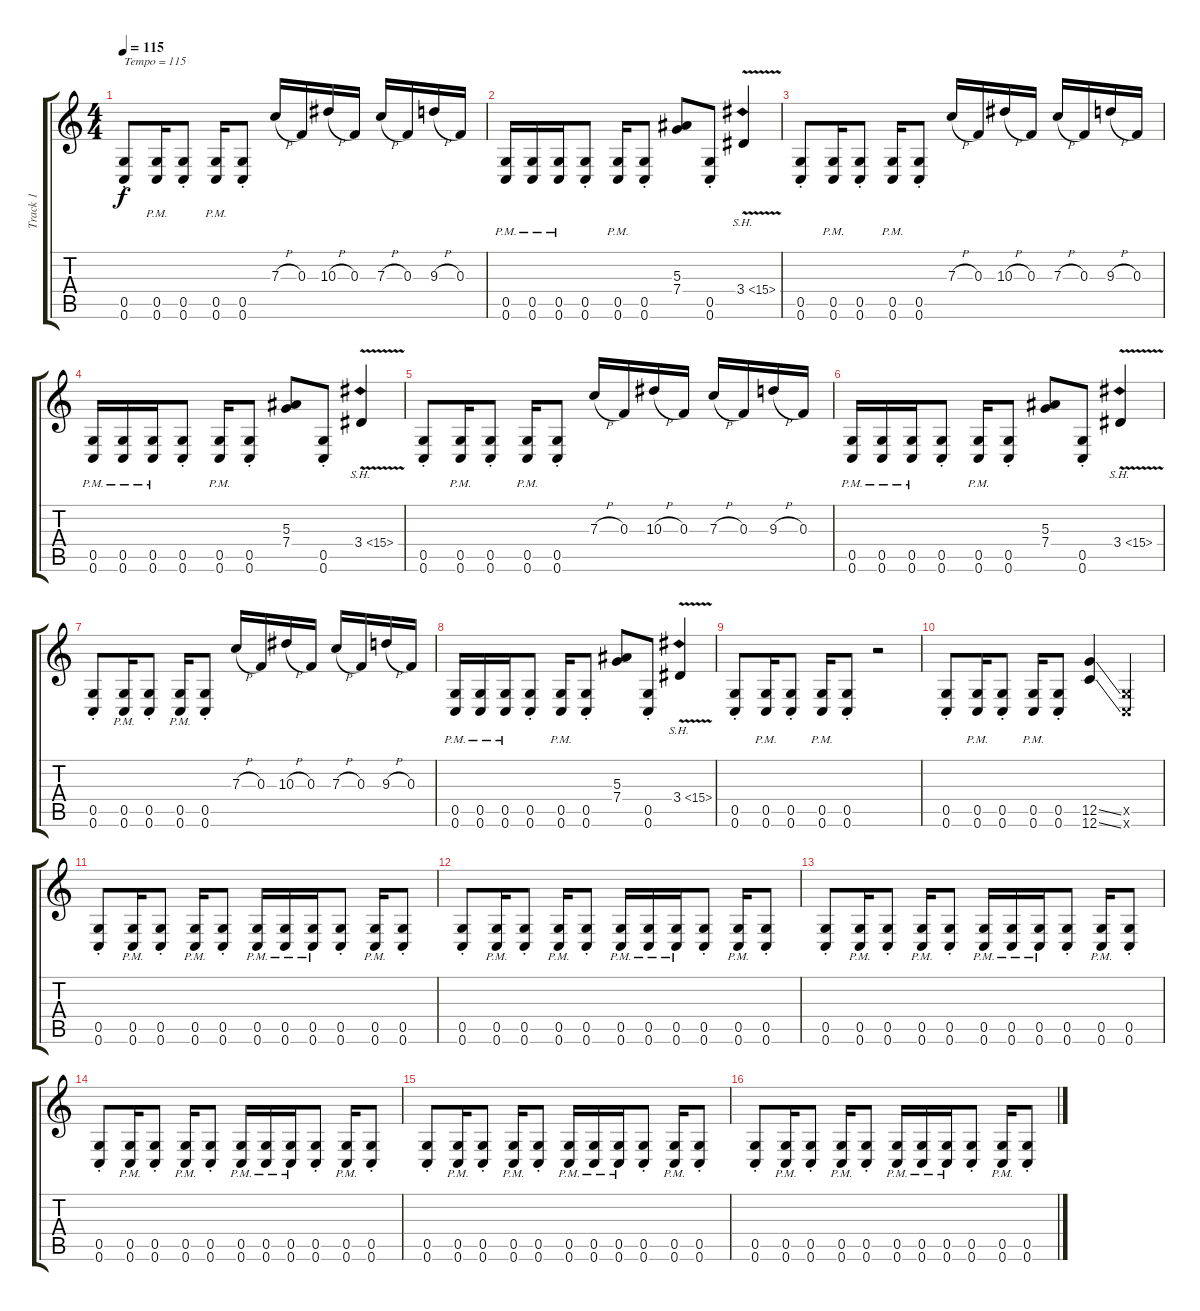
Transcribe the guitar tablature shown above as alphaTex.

\track ("Track 1" "Track 1") {instrument distortionguitar}
\staff {score tabs}
\tuning (D4 A3 F3 C3 G2 C2) {hide}
\ts (4 4)
\tempo 115
\clef g2
\ks c
(0.5{st} 0.6{st}).8{txt "Tempo = 115" dy f} (0.5{pm} 0.6).16 (0.5{st} 0.6{st}).8 (0.5{pm} 0.6).16 (0.5{st} 0.6{st}).8 7.3{h}.16 0.3.16 10.3{h}.16 0.3.16 7.3{h}.16 0.3.16 9.3{h}.16 0.3.16 |
(0.5{pm} 0.6{pm}).16 (0.5{pm} 0.6{pm}).16 (0.5{pm} 0.6{pm}).16 (0.5{st} 0.6{st}).8 (0.5{pm} 0.6{pm}).16 (0.5{st} 0.6{st}).8 (5.3 7.4).8 (0.5{st} 0.6{st}).8 3.4{sh 12 v}.4 |
(0.5{st} 0.6{st}).8 (0.5{pm} 0.6{pm}).16 (0.5{st} 0.6{st}).8 (0.5{pm} 0.6{pm}).16 (0.5{st} 0.6{st}).8 7.3{h}.16 0.3.16 10.3{h}.16 0.3.16 7.3{h}.16 0.3.16 9.3{h}.16 0.3.16 |
(0.5{pm} 0.6{pm}).16 (0.5{pm} 0.6{pm}).16 (0.5{pm} 0.6{pm}).16 (0.5{st} 0.6{st}).8 (0.5{pm} 0.6{pm}).16 (0.5{st} 0.6{st}).8 (5.3 7.4).8 (0.5{st} 0.6{st}).8 3.4{sh 12 v}.4 |
(0.5{st} 0.6{st}).8 (0.5{pm} 0.6{pm}).16 (0.5{st} 0.6{st}).8 (0.5{pm} 0.6{pm}).16 (0.5{st} 0.6{st}).8 7.3{h}.16 0.3.16 10.3{h}.16 0.3.16 7.3{h}.16 0.3.16 9.3{h}.16 0.3.16 |
(0.5{pm} 0.6{pm}).16 (0.5{pm} 0.6{pm}).16 (0.5{pm} 0.6{pm}).16 (0.5{st} 0.6{st}).8 (0.5{pm} 0.6{pm}).16 (0.5{st} 0.6{st}).8 (5.3 7.4).8 (0.5{st} 0.6{st}).8 3.4{sh 12 v}.4 |
(0.5{st} 0.6{st}).8 (0.5{pm} 0.6{pm}).16 (0.5{st} 0.6{st}).8 (0.5{pm} 0.6{pm}).16 (0.5{st} 0.6{st}).8 7.3{h}.16 0.3.16 10.3{h}.16 0.3.16 7.3{h}.16 0.3.16 9.3{h}.16 0.3.16 |
(0.5{pm} 0.6{pm}).16 (0.5{pm} 0.6{pm}).16 (0.5{pm} 0.6{pm}).16 (0.5{st} 0.6{st}).8 (0.5{pm} 0.6{pm}).16 (0.5{st} 0.6{st}).8 (5.3 7.4).8 (0.5{st} 0.6{st}).8 3.4{sh 12 v}.4 |
(0.5{st} 0.6{st}).8 (0.5{pm} 0.6).16 (0.5{st} 0.6{st}).8 (0.5{pm} 0.6).16 (0.5{st} 0.6{st}).8 r.2 |
(0.5{st} 0.6{st}).8 (0.5{pm} 0.6).16 (0.5{st} 0.6{st}).8 (0.5{pm} 0.6).16 (0.5{st} 0.6{st}).8 (12.5{ss} 12.6{ss}).4 (0.5{x} 0.6{x}).4 |
(0.5{st} 0.6{st}).8 (0.5{pm} 0.6{pm}).16 (0.5{st} 0.6{st}).8 (0.5{pm} 0.6{pm}).16 (0.5{st} 0.6{st}).8 (0.5{pm} 0.6{pm}).16 (0.5{pm} 0.6{pm}).16 (0.5{pm} 0.6{pm}).16 (0.5{st} 0.6{st}).8 (0.5{pm} 0.6{pm}).16 (0.5{st} 0.6{st}).8 |
(0.5{st} 0.6{st}).8 (0.5{pm} 0.6{pm}).16 (0.5{st} 0.6{st}).8 (0.5{pm} 0.6{pm}).16 (0.5{st} 0.6{st}).8 (0.5{pm} 0.6{pm}).16 (0.5{pm} 0.6{pm}).16 (0.5{pm} 0.6{pm}).16 (0.5{st} 0.6{st}).8 (0.5{pm} 0.6{pm}).16 (0.5{st} 0.6{st}).8 |
(0.5{st} 0.6{st}).8 (0.5{pm} 0.6{pm}).16 (0.5{st} 0.6{st}).8 (0.5{pm} 0.6{pm}).16 (0.5{st} 0.6{st}).8 (0.5{pm} 0.6{pm}).16 (0.5{pm} 0.6{pm}).16 (0.5{pm} 0.6{pm}).16 (0.5{st} 0.6{st}).8 (0.5{pm} 0.6{pm}).16 (0.5{st} 0.6{st}).8 |
(0.5{st} 0.6{st}).8 (0.5{pm} 0.6{pm}).16 (0.5{st} 0.6{st}).8 (0.5{pm} 0.6{pm}).16 (0.5{st} 0.6{st}).8 (0.5{pm} 0.6{pm}).16 (0.5{pm} 0.6{pm}).16 (0.5{pm} 0.6{pm}).16 (0.5{st} 0.6{st}).8 (0.5{pm} 0.6{pm}).16 (0.5{st} 0.6{st}).8 |
(0.5{st} 0.6{st}).8 (0.5{pm} 0.6{pm}).16 (0.5{st} 0.6{st}).8 (0.5{pm} 0.6{pm}).16 (0.5{st} 0.6{st}).8 (0.5{pm} 0.6{pm}).16 (0.5{pm} 0.6{pm}).16 (0.5{pm} 0.6{pm}).16 (0.5{st} 0.6{st}).8 (0.5{pm} 0.6{pm}).16 (0.5{st} 0.6{st}).8 |
(0.5{st} 0.6{st}).8 (0.5{pm} 0.6{pm}).16 (0.5{st} 0.6{st}).8 (0.5{pm} 0.6{pm}).16 (0.5{st} 0.6{st}).8 (0.5{pm} 0.6{pm}).16 (0.5{pm} 0.6{pm}).16 (0.5{pm} 0.6{pm}).16 (0.5{st} 0.6{st}).8 (0.5{pm} 0.6{pm}).16 (0.5{st} 0.6{st}).8
